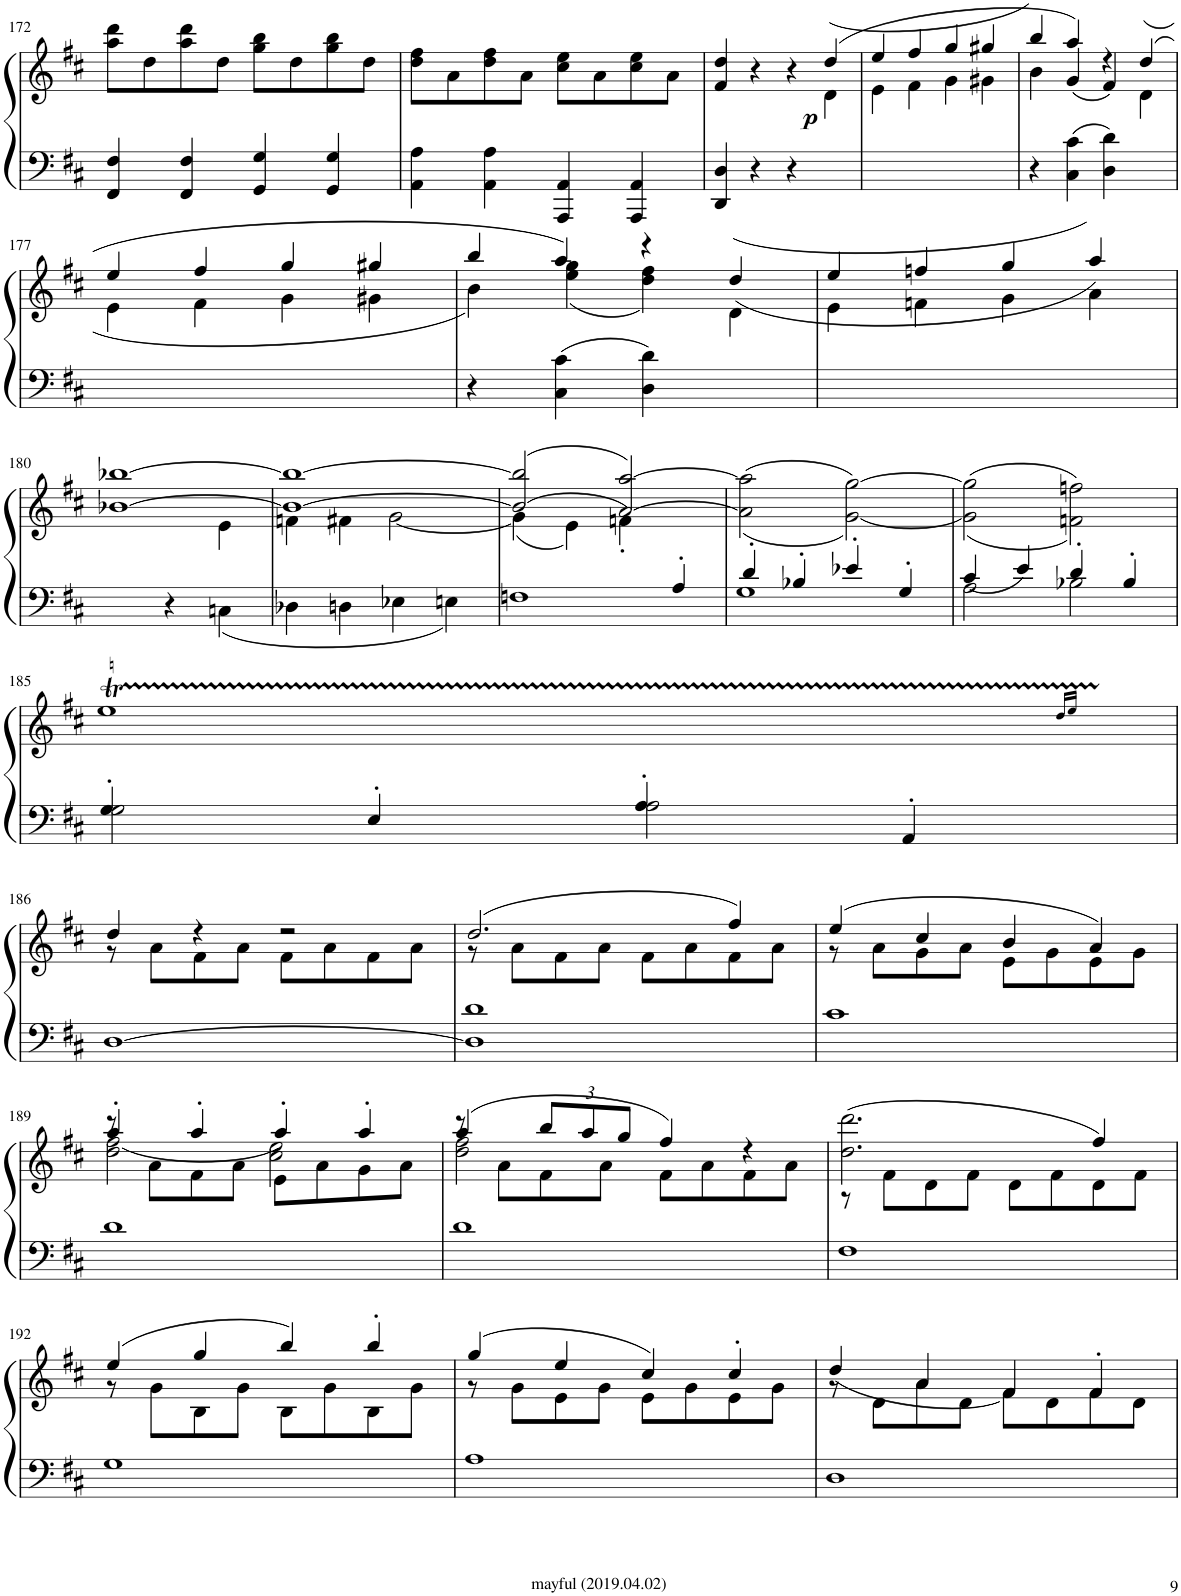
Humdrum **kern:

**kern	**kern	**dynam
*part1	*part1	*part1
*staff2	*staff1	*staff1/2
*I"피아노	*	*
!!LO:PB:g=z
*clefF4	*clefG2	*
*k[f#c#]	*k[f#c#]	*
*M2/2	*M2/2	*
*met(c|)	*met(c|)	*
=172	=172	=172
4FF#/ 4F#/	8aa\ 8ddd\L	.
.	8dd\	.
4FF#/ 4F#/	8aa\ 8ddd\	.
.	8dd\J	.
4GG/ 4G/	8gg\ 8bb\L	.
.	8dd\	.
4GG/ 4G/	8gg\ 8bb\	.
.	8dd\J	.
=173	=173	=173
4AA\ 4A\	8dd\ 8ff#\L	.
.	8a\	.
4AA\ 4A\	8dd\ 8ff#\	.
.	8a\J	.
4AAA/ 4AA/	8cc#\ 8ee\L	.
.	8a\	.
4AAA/ 4AA/	8cc#\ 8ee\	.
.	8a\J	.
=174	=174	=174
*	*^	*
4DD/ 4D/	4f#/ 4dd/	2.ryy	.
4r	4r	.	.
4r	4r	.	.
!	!	!	!LO:DY:b
4ryy	(4dd/	(<4d\	p
=175	=175	=175	=175
1ryy	4ee/	4e\	.
.	4ff#/	4f#\	.
.	4gg/	4g\	.
.	4gg#X/	4g#X\	.
=176	=176	=176	=176
*	*	*^	*
4r	4bb/	4b\)	2.ryy	.
4C#\ 4c#\	4aa/)	(<4g/	.	.
4D\ 4d\	4r	4f#/)	.	.
4ryy	(4dd/	4ryy	(<4d\	.
*	*	*v	*v	*
!!LO:LB:g=z
=177	=177	=177	=177
1ryy	4ee/	4e\	.
.	4ff#/	4f#\	.
.	4gg/	4g\	.
.	4gg#X/	4g#X\	.
=178	=178	=178	=178
*	*	*^	*
4r	4bb/	4b\)	2.ryy	.
4C#\ 4c#\	4aa/)	(<4ee\ 4gg\	.	.
4D\ 4d\	4r	4dd\ 4ff#\)	.	.
4ryy	(4dd/	4ryy	(<4d\	.
*	*	*v	*v	*
=179	=179	=179	=179
1ryy	4ee/	4e\	.
.	4ffn/	4fn\	.
.	4gg/	4g\	.
.	4aa/)	4a\)	.
!!LO:LB:g=z	!!
=180	=180	=180	=180
2ryy	[1b-X [1bb-X	2.ryy	.
4r	.	.	.
4Cn\	.	4e\	.
=181	=181	=181	=181
4D-X\	1b-_ 1bb-_	4fn\	.
4Dn\	.	4f#X\	.
4E-X\	.	[2g\	.
4En\	.	.	.
=182	=182	=182	=182
*^	*	*	*
1Fn	2.ryy	(>(2b-/] 2bb-/]	(4g\]	.
.	.	.	4e\)	.
.	.	[2a/ [2aa/))	4fn'\	.
.	4A'/	.	4ryy	.
*	*	*v	*v	*
=183	=183	=183	=183
1G	4d'/	(<(2a\] 2aa\]	.
.	4B-X'/	.	.
.	4e-X'/	[2g\ [2gg\))	.
.	4G'/	.	.
=184	=184	=184	=184
2A\	4c#/	(<(2g\] 2gg\]	.
.	4e/	.	.
2B-X\	4d'/	2fn\ 2ffn\))	.
.	4B-'/	.	.
!!LO:LB:g=z
=185	=185	=185	=185
*	*	*^	*
*	*	*	*Xbrackettup	*
2G\	4G'/	1eet	12eeL	.
.	.	.	12ffn	.
.	.	.	12eeJ	.
.	4E'/	.	12ffL	.
.	.	.	12ee	.
.	.	.	12ffJ	.
2A\	4A'/	.	12eeL	.
.	.	.	12ff	.
.	.	.	12eeJ	.
.	4AA'/	.	12ddL	.
.	.	.	12ee	.
.	.	.	16qdd/LL	.
.	.	.	16qee/JJ	.
.	.	.	12ddJ	.
*v	*v	*	*	*
!!LO:LB:g=z	!!
=186	=186	=186	=186
[1D	4dd/	8r	.
.	.	8a\L	.
.	4r	8f#\	.
.	.	8a\J	.
.	2r	8f#\L	.
.	.	8a\	.
.	.	8f#\	.
.	.	8a\J	.
=187	=187	=187	=187
1D] 1d	(2.dd/	8r	.
.	.	8a\L	.
.	.	8f#\	.
.	.	8a\J	.
.	.	8f#\L	.
.	.	8a\	.
.	4ff#/)	8f#\	.
.	.	8a\J	.
=188	=188	=188	=188
1c#	(4ee/	8r	.
.	.	8a\L	.
.	4cc#/	8g\	.
.	.	8a\J	.
.	4b/	8e\L	.
.	.	8g\	.
.	4a/)	8e\	.
.	.	8g\J	.
!!LO:LB:g=z
=189	=189	=189	=189
*	*	*^	*
1d	4aa'/	8r	(<2dd\ 2ff#\	.
.	.	8a\L	.	.
.	4aa'/	8f#\	.	.
.	.	8a\J	.	.
.	4aa'/	8e\L	2cc#\ 2ee\)	.
.	.	8a\	.	.
.	4aa'/	8g\	.	.
.	.	8a\J	.	.
=190	=190	=190	=190	=190
1d	(4aa/	8r	2dd\ 2ff#\	.
.	.	8a\L	.	.
.	12bb/L	8f#\	.	.
.	12aa/	.	.	.
.	.	8a\J	.	.
.	12gg/J	.	.	.
.	4ff#/)	8f#\L	2ryy	.
.	.	8a\	.	.
.	4r	8f#\	.	.
.	.	8a\J	.	.
*	*	*v	*v	*
=191	=191	=191	=191
1F#	(2.dd\ 2.ddd\	8r	.
.	.	8f#\L	.
.	.	8d\	.
.	.	8f#\J	.
.	.	8d\L	.
.	.	8f#\	.
.	4ff#/)	8d\	.
.	.	8f#\J	.
!!LO:LB:g=z	!!
=192	=192	=192	=192
1G	(4ee/	8r	.
.	.	8g\L	.
.	4gg/	8B\	.
.	.	8g\J	.
.	4bb/)	8B\L	.
.	.	8g\	.
.	4bb'/	8B\	.
.	.	8g\J	.
=193	=193	=193	=193
1A	(4gg/	8r	.
.	.	8g\L	.
.	4ee/	8e\	.
.	.	8g\J	.
.	4cc#/)	8e\L	.
.	.	8g\	.
.	4cc#'/	8e\	.
.	.	8g\J	.
=194	=194	=194	=194
1D	(4dd/	8r	.
.	.	8d\L	.
.	4a/	8a\	.
.	.	8d\J	.
.	4f#/	8f#\L)	.
.	.	8d\	.
.	4f#'/	8f#\	.
.	.	8d\J	.
*	*v	*v	*
=	=	=
*-	*-	*-
